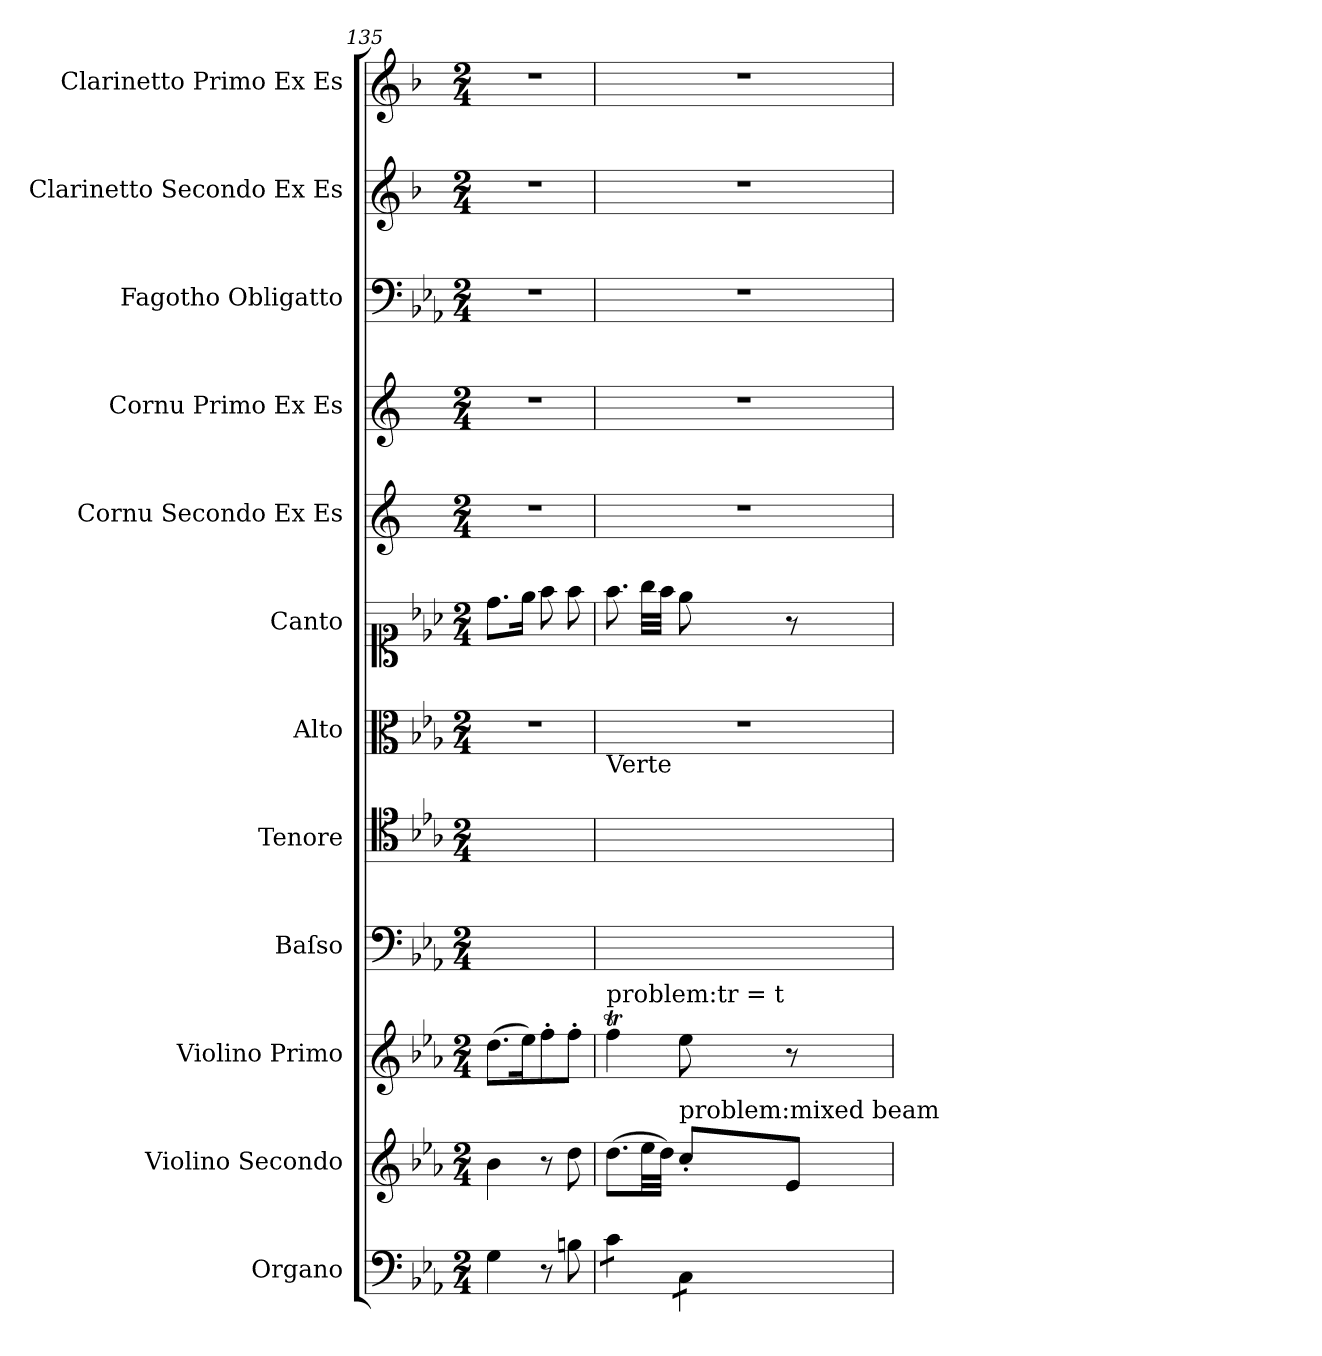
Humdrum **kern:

**kern	**kern	**kern	**kern	**kern	**kern	**kern	**kern	**kern	**kern	**kern	**kern
*part12	*part11	*part10	*part9	*part8	*part7	*part6	*part5	*part4	*part3	*part2	*part1
*staff12	*staff11	*staff10	*staff9	*staff8	*staff7	*staff6	*staff5	*staff4	*staff3	*staff2	*staff1
*I"Organo	*I"Violino Secondo	*I"Violino Primo	*I"Baſso	*I"Tenore	*I"Alto	*I"Canto	*I"Cornu Secondo Ex Es	*I"Cornu Primo Ex Es	*I"Fagotho Obligatto	*I"Clarinetto Secondo Ex Es	*I"Clarinetto Primo Ex Es
*I'Org	*	*I'Vno I	*I'B.	*I'T.	*I'A.	*I'C.	*	*I'Cor I	*I'Fag.	*	*I'Cor I
*clefF4	*clefG2	*clefG2	*clefF4	*clefC4	*clefC3	*clefC1	*clefG2	*clefG2	*clefF4	*clefG2	*clefG2
*	*	*	*	*	*	*	*ITrd5c9	*ITrd5c9	*	*ITrd1c2	*ITrd1c2
*k[b-e-a-]	*k[b-e-a-]	*k[b-e-a-]	*k[b-e-a-]	*k[b-e-a-]	*k[b-e-a-]	*k[b-e-a-]	*k[b-e-a-]	*k[b-e-a-]	*k[b-e-a-]	*k[b-e-a-]	*k[b-e-a-]
*c:	*c:	*c:	*c:	*c:	*c:	*c:	*c:	*c:	*c:	*c:	*c:
*M2/4	*M2/4	*M2/4	*M2/4	*M2/4	*M2/4	*M2/4	*M2/4	*M2/4	*M2/4	*M2/4	*M2/4
=135	=135	=135	=135	=135	=135	=135	=135	=135	=135	=135	=135
4G\	4b-\	(8.dd\L	2ryy	2ryy	2r	8.dd\L	2r	2r	2r	2r	2r
.	.	16ee-\K)	.	.	.	16ee-\Jk	.	.	.	.	.
8r	8r	8ff'\	.	.	.	8ff\	.	.	.	.	.
8Bn\	8dd\	8ff'\J	.	.	.	8ff\	.	.	.	.	.
=136	=136	=136	=136	=136	=136	=136	=136	=136	=136	=136	=136
!	!	!	!	!	!LO:TX:b:t=Verte	!	!	!	!	!	!
!	!	!LO:TX:a:t=problem&colon;tr = t	!	!	!	!	!	!	!	!	!
!LO:TX:a:t=problem&colon;mixed beam	!	!	!	!	!	!	!	!	!	!	!
*tremolo	*	*	*	*	*	*	*	*	*	*	*
8c\L	(8.dd\L	4ffT\	2ryy	2ryy	2r	8.ff\	2r	2r	2r	2r	2r
8c\J	.	.	.	.	.	.	.	.	.	.	.
.	32ee-\LL	.	.	.	.	32gg\LLL	.	.	.	.	.
.	32dd\JJJ)	.	.	.	.	32ff\JJJ	.	.	.	.	.
!	!LO:TX:a:t=problem&colon;mixed beam	!	!	!	!	!	!	!	!	!	!
8C\L	8cc'/L	8ee-\	.	.	.	8ee-\	.	.	.	.	.
8C\J	8e-/J	8r	.	.	.	8r	.	.	.	.	.
*Xtremolo	*	*	*	*	*	*	*	*	*	*	*
=	=	=	=	=	=	=	=	=	=	=	=
*-	*-	*-	*-	*-	*-	*-	*-	*-	*-	*-	*-
